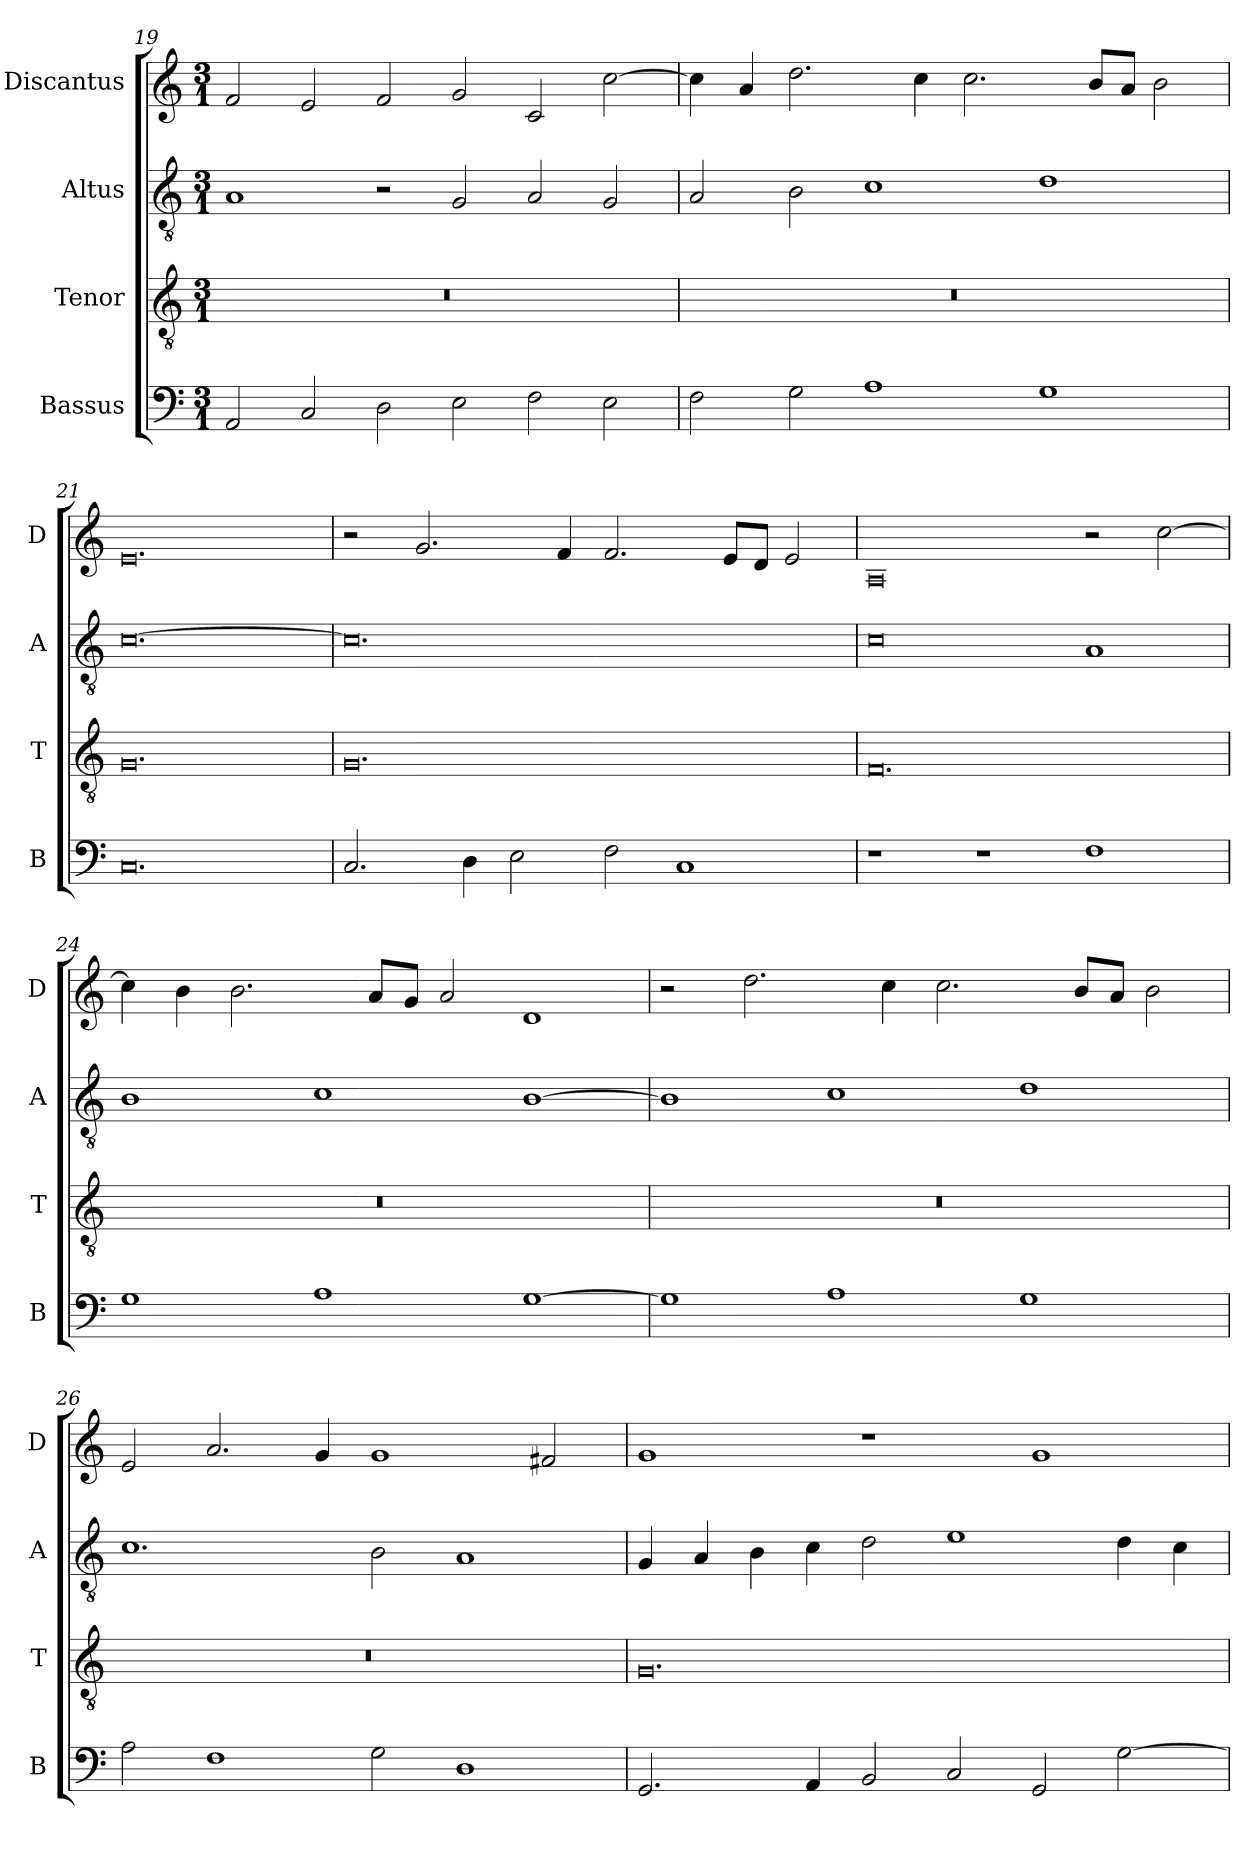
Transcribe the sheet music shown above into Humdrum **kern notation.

**kern	**kern	**kern	**kern
*part4	*part3	*part2	*part1
*staff4	*staff3	*staff2	*staff1
*I"Bassus	*I"Tenor	*I"Altus	*I"Discantus
*I'B	*I'T	*I'A	*I'D
*clefF4	*clefGv2	*clefGv2	*clefG2
*k[]	*k[]	*k[]	*k[]
*M3/1	*M3/1	*M3/1	*M3/1
=19	=19	=19	=19
2AA/	0.r	1A	2f/
2C/	.	.	2e/
2D\	.	2r	2f/
2E\	.	2G/	2g/
2F\	.	2A/	2c/
2E\	.	2G/	[2cc\
=20	=20	=20	=20
2F\	0.r	2A/	4cc\]
.	.	.	4a/
2G\	.	2B\	2.dd\
1A	.	1c	.
.	.	.	4cc\
.	.	.	2.cc\
1G	.	1d	.
.	.	.	8b/L
.	.	.	8a/J
.	.	.	2b\
=21	=21	=21	=21
0.C	0.G	[0.c	0.e
=22	=22	=22	=22
2.C/	0.G	0.c]	2r
.	.	.	2.g/
4D\	.	.	.
2E\	.	.	.
.	.	.	4f/
2F\	.	.	2.f/
1C	.	.	.
.	.	.	8e/L
.	.	.	8d/J
.	.	.	2e/
=23	=23	=23	=23
1r	0.F	0c	0A
1r	.	.	.
1F	.	1A	2r
.	.	.	[2cc\
=24	=24	=24	=24
1G	0.r	1B	4cc\]
.	.	.	4b\
.	.	.	2.b\
1A	.	1c	.
.	.	.	8a/L
.	.	.	8g/J
.	.	.	2a/
[1G	.	[1B	1d
=25	=25	=25	=25
1G]	0.r	1B]	2r
.	.	.	2.dd\
1A	.	1c	.
.	.	.	4cc\
.	.	.	2.cc\
1G	.	1d	.
.	.	.	8b/L
.	.	.	8a/J
.	.	.	2b\
=26	=26	=26	=26
2A\	0.r	1.c	2e/
1F	.	.	2.a/
.	.	.	4g/
2G\	.	2B\	1g
1D	.	1A	.
.	.	.	2f#X/
=27	=27	=27	=27
2.GG/	0.G	4G/	1g
.	.	4A/	.
.	.	4B\	.
4AA/	.	4c\	.
2BB/	.	2d\	1r
2C/	.	1e	.
2GG/	.	.	1g
[2G\	.	4d\	.
.	.	4c\	.
=	=	=	=
*-	*-	*-	*-
